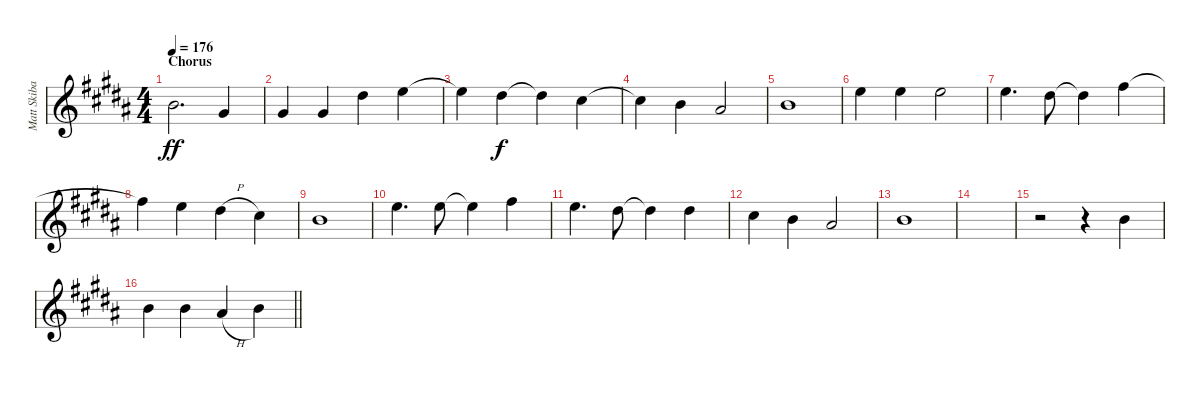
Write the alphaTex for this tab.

\track ("Matt Skiba - Vocals" "Matt Skiba") {instrument distortionguitar}
\staff {score}
\tuning (E4 B3 G3 D3 A2 E2) {hide}
\ts (4 4)
\section ("" "Chorus")
\tempo 176
\clef g2
\ks b
0.2{t}.2{d dy ff} 6.4.4 |
1.3.4 1.3.4 8.3.4 0.1.4 |
0.1{t}.4 4.2.4{dy f} 4.2{t}.4 2.2.4 |
2.2{t}.4 0.2.4 3.3.2 |
0.2.1 |
0.1.4 0.1.4 5.2.2 |
0.1.4{d} 4.2.8 4.2{t}.4 2.1.4 |
2.1{t}.4 0.1.4 4.2{h}.4 2.2.4 |
0.2.1 |
0.1.4{d} 0.1.8 0.1{t}.4 2.1.4 |
0.1.4{d} 4.2.8 4.2{t}.4 4.2.4 |
2.2.4 0.2.4 3.3.2 |
0.2.1 |
|
r.2 r.4 0.2.4 |
\barLineRight lightlight
0.2.4 0.2.4 3.3{h}.4 4.3.4
